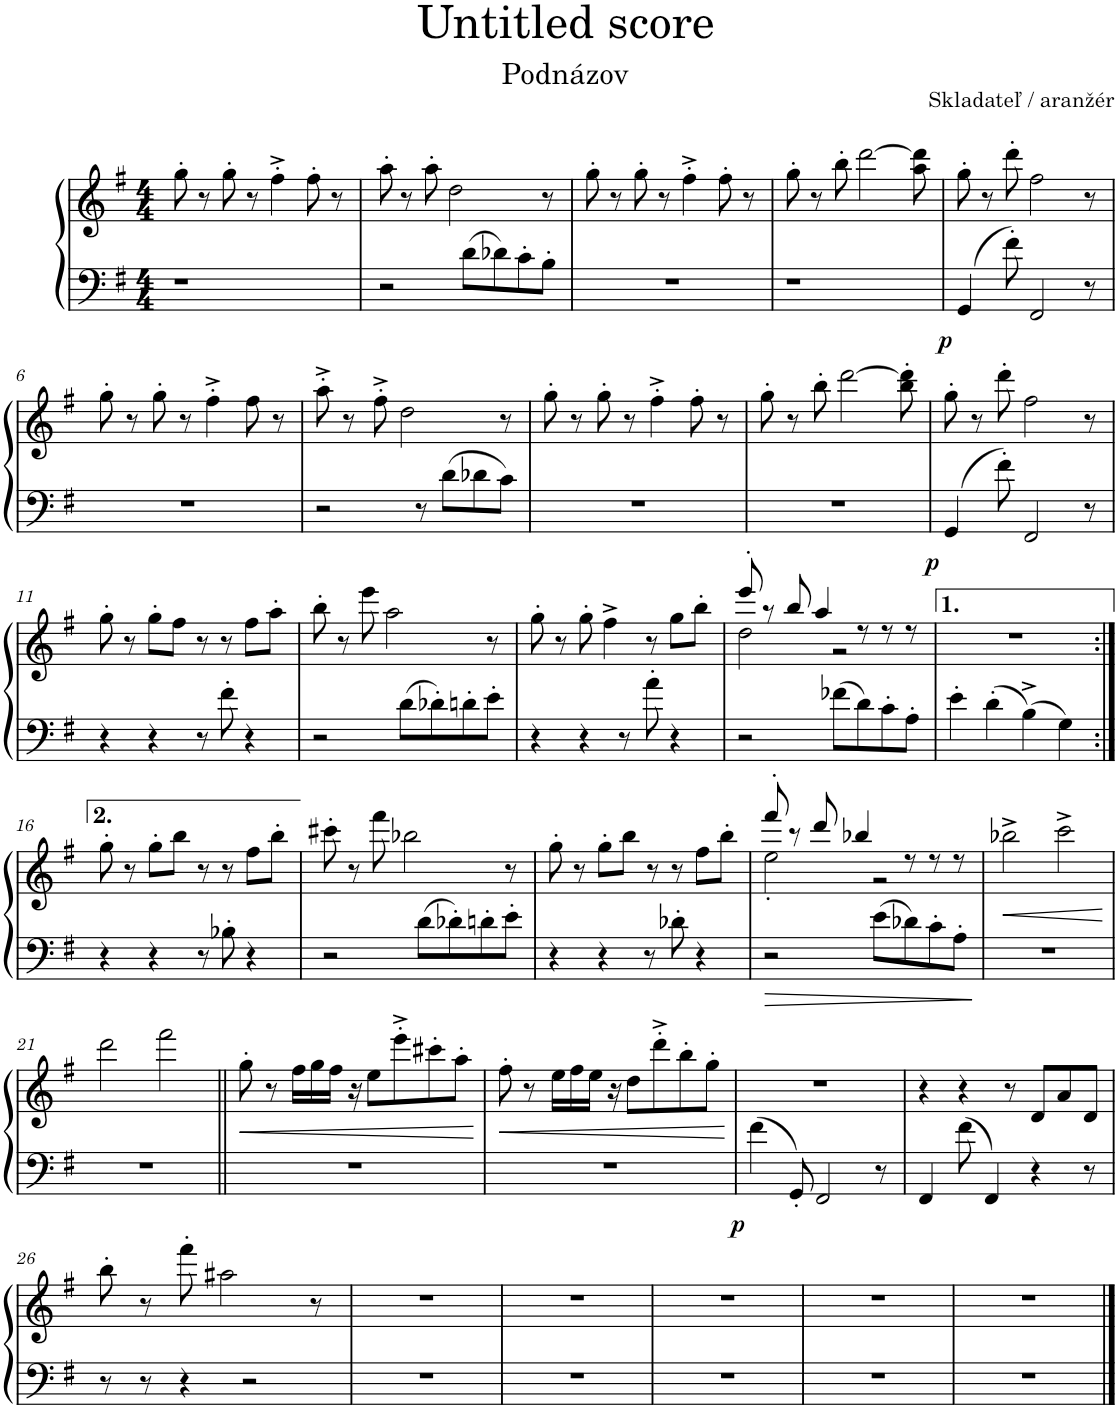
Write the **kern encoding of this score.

**kern	**kern	**dynam
*part1	*part1	*part1
*staff2	*staff1	*staff1/2
*I"Klavír	*	*
*I'Kl.	*	*
*clefF4	*clefG2	*
*k[f#]	*k[f#]	*
*M4/4	*M4/4	*
=1	=1	=1
1r	8gg'\	.
.	8r	.
.	8gg'\	.
.	8r	.
.	4ff#'^\	.
.	8ff#'\	.
.	8r	.
=2	=2	=2
2r	8aa'\	.
.	8r	.
.	8aa'\	.
.	2dd\	.
8d\L	.	.
8d-X\	.	.
8c'\	.	.
8B'\J	8r	.
=3	=3	=3
1r	8gg'\	.
.	8r	.
.	8gg'\	.
.	8r	.
.	4ff#'^\	.
.	8ff#'\	.
.	8r	.
=4	=4	=4
1r	8gg'\	.
.	8r	.
.	8bb'\	.
.	[2ddd\	.
.	8aa\ 8ddd\]	.
=5	=5	=5
!	!	!LO:DY:b=2
4GG/	8gg'\	p
.	8r	.
8f#'\	8ddd'\	.
2FF#/	2ff#\	.
8r	8r	.
!!LO:LB:g=z
=6	=6	=6
1r	8gg'\	.
.	8r	.
.	8gg'\	.
.	8r	.
.	4ff#'^\	.
.	8ff#\	.
.	8r	.
=7	=7	=7
2r	8aa'^\	.
.	8r	.
.	8ff#'^\	.
.	2dd\	.
8r	.	.
8d\L	.	.
8d-X\	.	.
8c\J	8r	.
=8	=8	=8
1r	8gg'\	.
.	8r	.
.	8gg'\	.
.	8r	.
.	4ff#'^\	.
.	8ff#'\	.
.	8r	.
=9	=9	=9
1r	8gg'\	.
.	8r	.
.	8bb'\	.
.	[2ddd\	.
.	8bb\' 8ddd\]'	.
=10	=10	=10
!	!	!LO:DY:b=2
4GG/	8gg'\	p
.	8r	.
8f#'\	8ddd'\	.
2FF#/	2ff#\	.
8r	8r	.
!!LO:LB:g=z
=11	=11	=11
4r	8gg'\	.
.	8r	.
4r	8gg'\L	.
.	8ff#\J	.
8r	8r	.
8f#'\	8r	.
4r	8ff#\L	.
.	8aa'\J	.
=12	=12	=12
2r	8bb'\	.
.	8r	.
.	8eee\	.
.	2aa\	.
8d\L	.	.
8d-X'\	.	.
8dn'\	.	.
8e'\J	8r	.
=13	=13	=13
4r	8gg'\	.
.	8r	.
4r	8gg'\	.
.	4ff#^\	.
8r	.	.
8a'\	8r	.
4r	8gg\L	.
.	8bb'\J	.
=14	=14	=14
*	*^	*
2r	8eee'/	2dd\	.
.	8r	.	.
.	8bb/	.	.
.	4aa/	.	.
8f-X\L	.	2r	.
8d\	8r	.	.
8c'\	8r	.	.
8A'\J	8r	.	.
*	*v	*v	*
=15	=15	=15
4e'\	1r	.
4d'\	.	.
4B^\	.	.
4G\	.	.
!!LO:LB:g=z
=16:|!	=16:|!	=16:|!
4r	8gg'\	.
.	8r	.
4r	8gg'\L	.
.	8bb\J	.
8r	8r	.
8B-X'\	8r	.
4r	8ff#\L	.
.	8bb'\J	.
=17	=17	=17
2r	8ccc#X'\	.
.	8r	.
.	8fff#\	.
.	2bb-X\	.
8d\L	.	.
8d-X'\	.	.
8dn'\	.	.
8e'\J	8r	.
=18	=18	=18
4r	8gg'\	.
.	8r	.
4r	8gg'\L	.
.	8bb\J	.
8r	8r	.
8d-X'\	8r	.
4r	8ff#\L	.
.	8bb'\J	.
=19	=19	=19
*	*^	*
2r	8fff#'/	2ee'\	.
.	8r	.	.
.	8ddd/	.	.
.	4bb-X/	.	.
8e\L	.	2r	.
8d-X\	8r	.	.
8c'\	8r	.	.
8A'\J	8r	.	.
*	*v	*v	*
=20	=20	=20
!	!	!LO:HP:b
1r	2bb-X^\	<
.	2ccc^\	.
.	.	[
!!LO:LB:g=z
=21	=21	=21
1r	2ddd\	.
.	2fff#\	.
=22||	=22||	=22||
!	!	!LO:HP:b
1r	8gg'\	<
.	8r	.
.	16ff#\LL	.
.	16gg\	.
.	16ff#\JJ	.
.	16r	.
.	8ee\L	.
.	8eee'^\	.
.	8ccc#X'\	.
.	8aa'\J	.
.	.	[
=23	=23	=23
!	!	!LO:HP:b
1r	8ff#'\	<
.	8r	.
.	16ee\LL	.
.	16ff#\	.
.	16ee\JJ	.
.	16r	.
.	8dd\L	.
.	8ddd'^\	.
.	8bb'\	.
.	8gg'\J	.
.	.	[
=24	=24	=24
!	!	!LO:DY:b=2
4f#\	1r	p
8GG'/	.	.
2FF#/	.	.
8r	.	.
=25	=25	=25
4FF#/	4r	.
8f#\	4r	.
4FF#/	.	.
.	8r	.
4r	8d/L	.
.	8a/	.
8r	8d/J	.
!!LO:LB:g=z
=26	=26	=26
8r	8bb'\	.
8r	8r	.
4r	8fff#'\	.
.	2aa#X\	.
2r	.	.
.	8r	.
=27	=27	=27
1r	1r	.
=28	=28	=28
1r	1r	.
=29	=29	=29
1r	1r	.
=30	=30	=30
1r	1r	.
=31	=31	=31
1r	1r	.
==	==	==
*-	*-	*-
